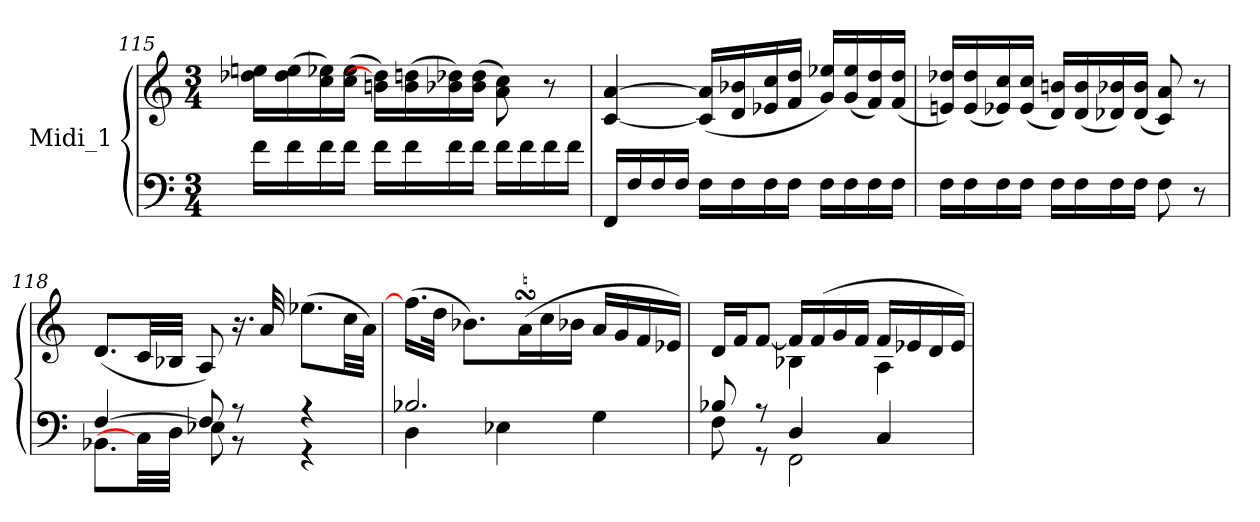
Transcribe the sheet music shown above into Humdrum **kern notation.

**kern	**kern
*part1	*part1
*staff2	*staff1
*I"Midi_1	*
!!LO:LB:g=z
*clefF4	*clefG2
*k[]	*k[]
*M3/4	*M3/4
=115	=115
*^	*
16f\LL	2ryy	16dd-X\ 16een\LL
16f\	.	(>16dd-\ 16ee\
16f\	.	16cc\ 16ee-X\)
16f\JJ	.	(>16cc\ 16ee-\JJ
16f\LL	.	16bn\ 16dd\]LL)
16f\	.	(>16b\ 16ddn\
16f\	.	16b-X\ 16dd-X\)
16f\JJ	.	(>16b-\ 16dd-\JJ
16f\LL	4ryy	8a\ 8cc\)
16f\	.	.
16f\	.	8r
16f\JJ	.	.
=116	=116	=116
16FF/LL	2ryy	[4c/ [4a/
16F/	.	.
16F/	.	.
16F/JJ	.	.
16F\LL	.	(16c/] 16a/]LL
16F\	.	16d/ 16b-X/
16F\	.	16e-X/ 16cc/
16F\JJ	.	16f/ 16dd/JJ
16F\LL	4ryy	16g/ 16ee-X/LL)
16F\	.	(16g/ 16ee-/
16F\	.	16f/ 16dd/)
16F\JJ	.	(16f/ 16dd/JJ
=117	=117	=117
16F\LL	2ryy	16en/ 16dd-X/LL)
16F\	.	(16e/ 16dd-/
16F\	.	16e-X/ 16cc/)
16F\JJ	.	(16e-/ 16cc/JJ
16F\LL	.	16d/ 16bn/LL)
16F\	.	(16d/ 16b/
16F\	.	16d-X/ 16b-X/)
16F\JJ	.	(16d-/ 16b-/JJ
8F\	4ryy	8c/ 8a/)
8r	.	8r
!!LO:PB:g=z
=118	=118	=118
[4F/	8.BB-X\L	(8.d/L
.	32C\LL]	32c/LL
.	32D\JJJ	32B-X/JJJ
8F/]	8E-X\	8A/)
8r	8r	16.r
.	.	32a/
4r	4r	(>8.ee-X\L
.	.	32cc\LL
.	.	32a\JJJ)
!!LO:LB:g=z
=119	=119	=119
*	*	*^
2.B-X/	4D\	(>16.ff\LL]	2ryy
.	.	32dd\JJk	.
.	.	8.b-X\L)	.
.	4E-X\	.	.
.	.	(>16asSSS\L	.
.	.	16cc\	.
.	.	16b-\JJ	.
.	4G\	16a/LL	4ryy
.	.	16g/	.
.	.	16f/	.
.	.	16e-X/JJ)	.
=120	=120	=120	=120
8B-X/	8F\	16d/LL	4ryy
.	.	16f/J	.
8r	8r	[8f/J	.
4D/	2FF\	16f/LL]	4B-X\
.	.	(>16f/	.
.	.	16g/	.
.	.	16f/JJ	.
4C/	.	16f/LL	4A\
.	.	16e-X/	.
.	.	16d/	.
.	.	16e-/JJ)	.
*v	*v	*	*
*	*v	*v
=	=
*-	*-
